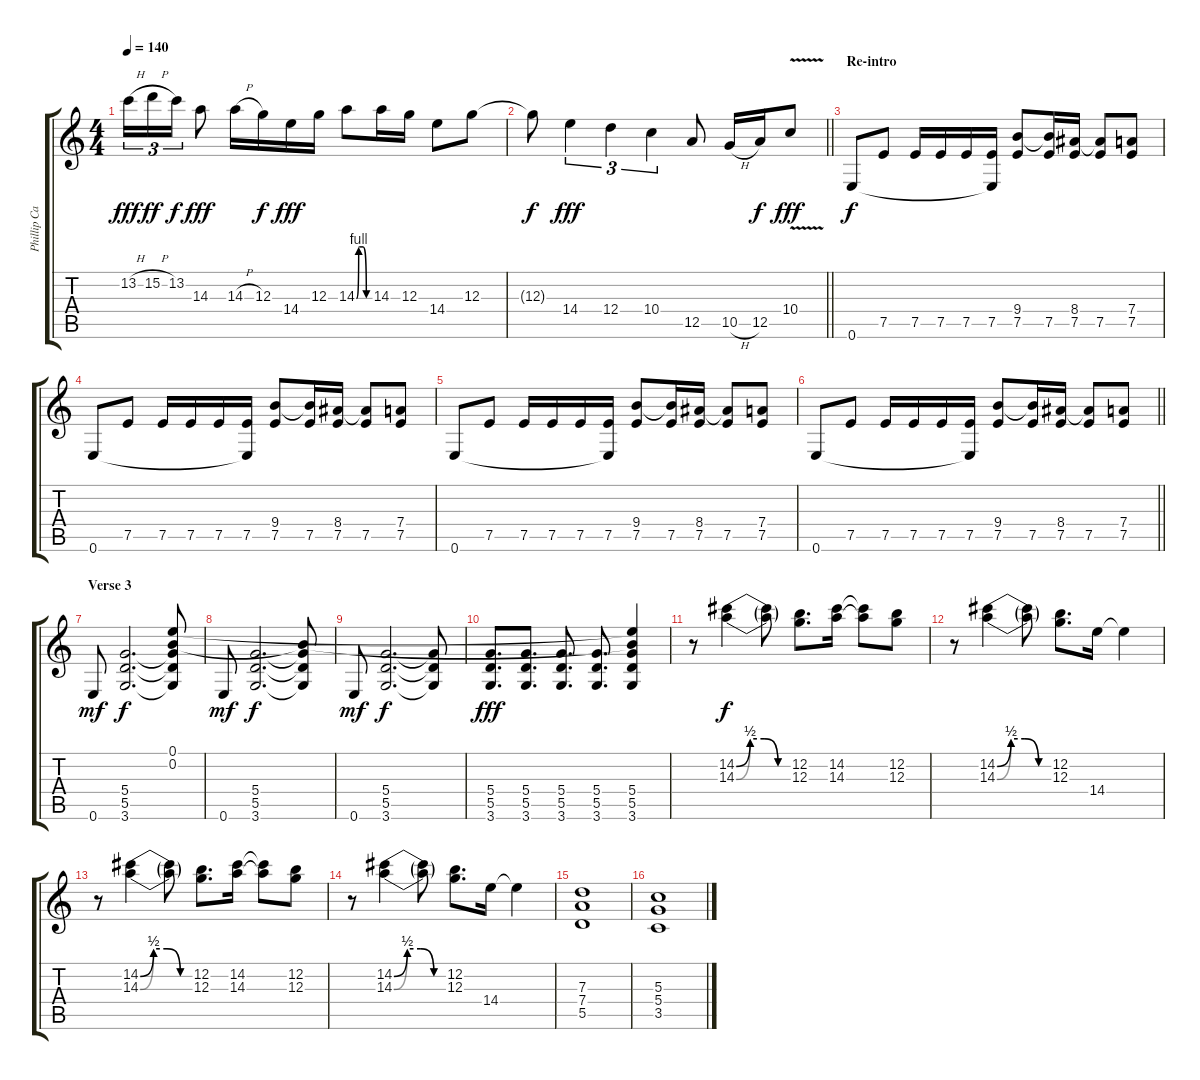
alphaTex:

\track ("Phillip Campbell III (leads)" "Phillip Ca") {instrument overdrivenguitar}
\staff {score tabs}
\tuning (E4 B3 G3 D3 A2 E2) {hide}
\ts (4 4)
\tempo 140
\clef g2
\ks c
13.2{h}.16{tu (3 2) dy fff} 15.2{h}.16{tu (3 2) dy ff} 13.2.16{tu (3 2) dy f} 14.3.8{dy fff} 14.3{h}.16 12.3.16{dy f} 14.4.16{dy fff} 12.3.16 14.3{be (custom 0 0 10 4 15 4 30 4 45 0 60 0)}.8 14.3.16 12.3.16 14.4.8 12.3.8 |
\barLineRight lightlight
12.3{t}.8{dy f} 14.4.4{tu (3 2) dy fff} 12.4.4{tu (3 2)} 10.4.4{tu (3 2)} 12.5.8 10.5{h}.16 12.5.16{dy f} 10.4{v}.8{dy fff} |
\section ("" "Re-intro")
0.6.8{dy f volume 10} 7.5.8 7.5.16 7.5.16 7.5.16 (7.5 0.6{t}).16 (9.4 7.5).8 (9.4{t} 7.5).16 (8.4 7.5).16 (8.4{t} 7.5).8 (7.4 7.5).8 |
0.6.8 7.5.8 7.5.16 7.5.16 7.5.16 (7.5 0.6{t}).16 (9.4 7.5).8 (9.4{t} 7.5).16 (8.4 7.5).16 (8.4{t} 7.5).8 (7.4 7.5).8 |
0.6.8 7.5.8 7.5.16 7.5.16 7.5.16 (7.5 0.6{t}).16 (9.4 7.5).8 (9.4{t} 7.5).16 (8.4 7.5).16 (8.4{t} 7.5).8 (7.4 7.5).8 |
\barLineRight lightlight
0.6.8 7.5.8 7.5.16 7.5.16 7.5.16 (7.5 0.6{t}).16 (9.4 7.5).8 (9.4{t} 7.5).16 (8.4 7.5).16 (8.4{t} 7.5).8 (7.4 7.5).8 |
\section ("" "Verse 3")
0.6.8{dy mf} (5.4 5.5 3.6).2{d dy f} (0.1 0.2 5.4{t} 5.5{t} 3.6{t}).8 |
0.6.8{dy mf} (5.4 5.5 3.6).2{d dy f} (0.2{t} 5.4{t} 5.5{t} 3.6{t}).8 |
0.6.8{dy mf} (5.4 5.5 3.6).2{d dy f} (5.4{t} 5.5{t} 3.6{t}).8 |
(5.4 5.5 3.6).8{d dy fff} (5.4 5.5 3.6).8{d} (5.4 5.5 3.6).8{d} (5.4 5.5 3.6).8{d} (0.1{t} 0.2{t} 5.4 5.5 3.6).4 |
r.8 (14.2{be (custom 0 0 15 2 30 2 45 0 60 0)} 14.3{be (custom 0 0 15 2 30 2 45 0 60 0)}).4{dy f} (14.2{t} 14.3{t}).8 (12.2 12.3).8{d} (14.2 14.3).16 (14.2{t} 14.3{t}).8 (12.2 12.3).8 |
r.8 (14.2{be (custom 0 0 15 2 30 2 45 0 60 0)} 14.3{be (custom 0 0 15 2 30 2 45 0 60 0)}).4 (14.2{t} 14.3{t}).8 (12.2 12.3).8{d} 14.4.16 14.4{t}.4 |
r.8 (14.2{be (custom 0 0 15 2 30 2 45 0 60 0)} 14.3{be (custom 0 0 15 2 30 2 45 0 60 0)}).4 (14.2{t} 14.3{t}).8 (12.2 12.3).8{d} (14.2 14.3).16 (14.2{t} 14.3{t}).8 (12.2 12.3).8 |
r.8 (14.2{be (custom 0 0 15 2 30 2 45 0 60 0)} 14.3{be (custom 0 0 15 2 30 2 45 0 60 0)}).4 (14.2{t} 14.3{t}).8 (12.2 12.3).8{d} 14.4.16 14.4{t}.4 |
(7.3 7.4 5.5).1 |
(5.3 5.4 3.5).1
